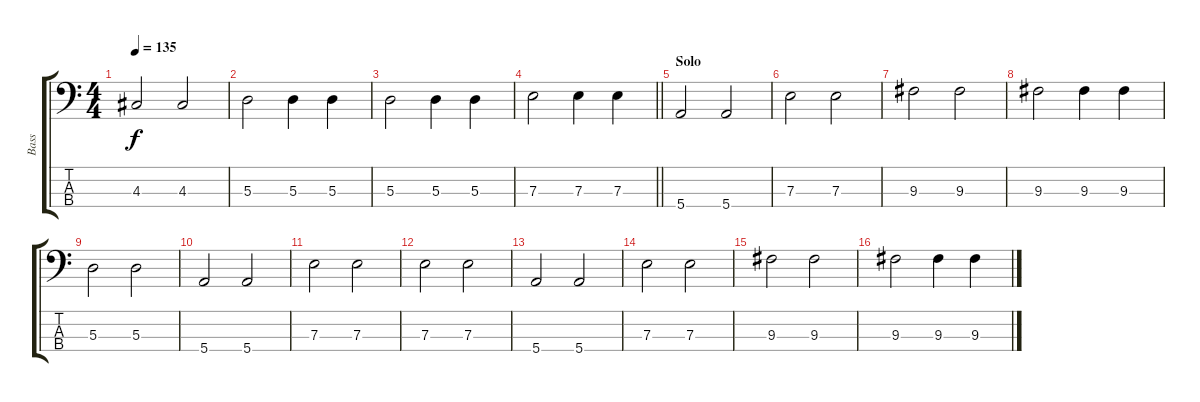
\track ("Bass" "Bass") {instrument electricbassfinger}
\staff {score tabs}
\tuning (G2 D2 A1 E1) {hide}
\ts (4 4)
\tempo 135
\clef f4
\ks c
4.3.2{dy f} 4.3.2 |
5.3.2 5.3.4 5.3.4 |
5.3.2 5.3.4 5.3.4 |
\barLineRight lightlight
7.3.2 7.3.4 7.3.4 |
\section ("" "Solo")
5.4.2 5.4.2 |
7.3.2 7.3.2 |
9.3.2 9.3.2 |
9.3.2 9.3.4 9.3.4 |
5.3.2 5.3.2 |
5.4.2 5.4.2 |
7.3.2 7.3.2 |
7.3.2 7.3.2 |
5.4.2 5.4.2 |
7.3.2 7.3.2 |
9.3.2 9.3.2 |
9.3.2 9.3.4 9.3.4
